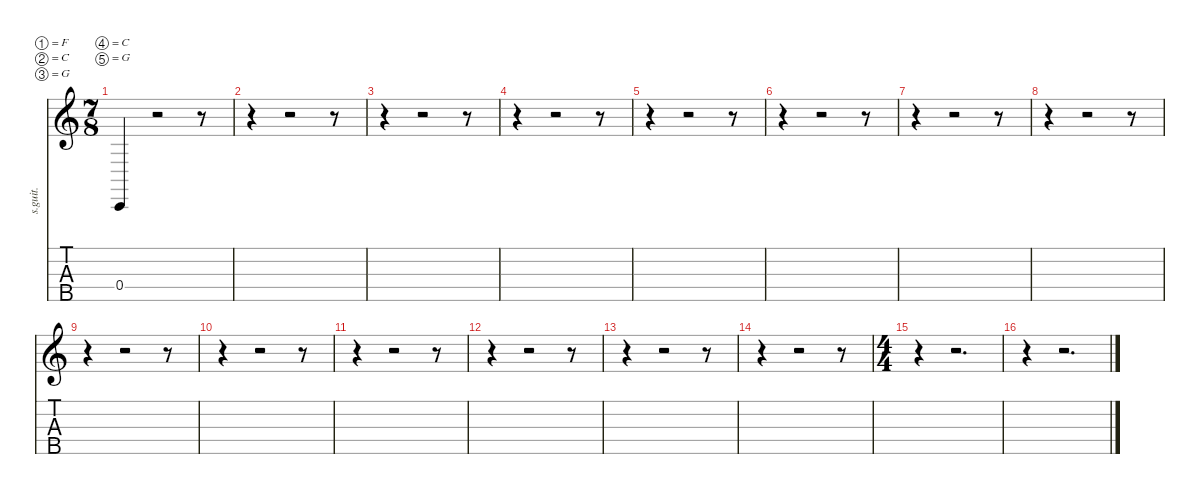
\defaultSystemsLayout 4
\hideDynamics
\bracketExtendMode nobrackets
\track ("Adam \"Nolly\" Getgood" "s.guit.") {instrument electricbassfinger}
\staff {score tabs}
\tuning (F2 C2 G1 C1 G0)
\ts (7 8)
\beaming (8 2 2 2 2)
\tempo (213 hide)
\clef g2
\ks c
0.4.4{lyrics (0 "") lyrics (1 "") lyrics (2 "") lyrics (3 "") lyrics (4 "") dy mf} r.2 r.8 |
r.4 r.2 r.8 |
r.4 r.2 r.8 |
r.4 r.2 r.8 |
r.4 r.2 r.8 |
r.4 r.2 r.8 |
r.4 r.2 r.8 |
r.4 r.2 r.8 |
r.4 r.2 r.8 |
r.4 r.2 r.8 |
r.4 r.2 r.8 |
r.4 r.2 r.8 |
r.4 r.2 r.8 |
r.4 r.2 r.8 |
\ts (4 4)
\beaming (8 2 2 2 2)
r.4 r.2{d} |
r.4 r.2{d}
